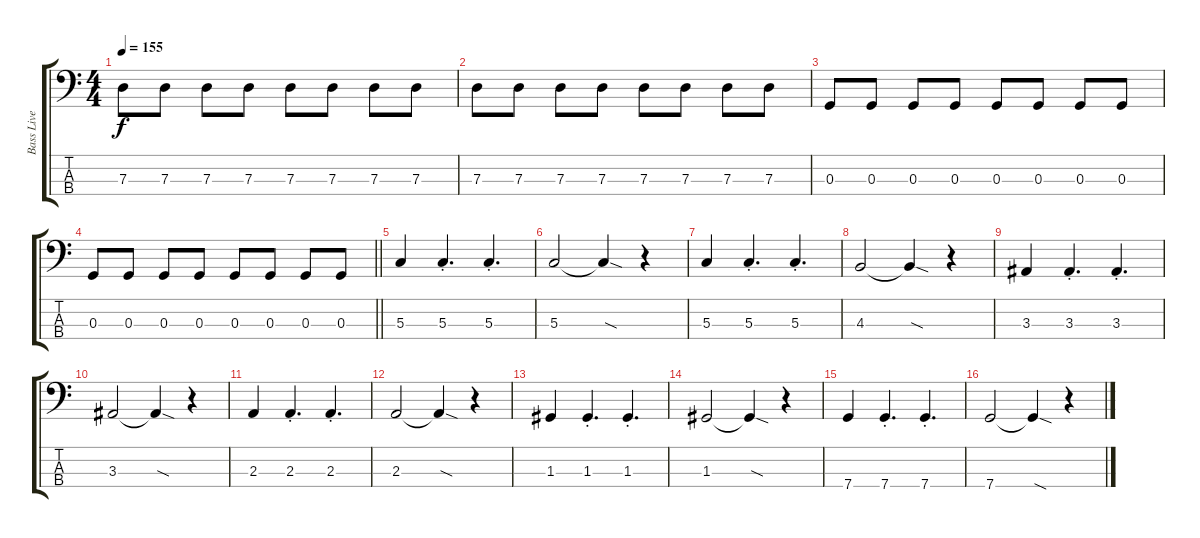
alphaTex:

\track ("Bass Live (-1 step version)" "Bass Live ") {mute instrument acousticguitarsteel}
\staff {score tabs}
\tuning (F2 C2 G1 C1) {hide}
\ts (4 4)
\tempo 155
\clef f4
\ks c
7.3.8{dy f} 7.3.8 7.3.8 7.3.8 7.3.8 7.3.8 7.3.8 7.3.8 |
7.3.8 7.3.8 7.3.8 7.3.8 7.3.8 7.3.8 7.3.8 7.3.8 |
0.3.8 0.3.8 0.3.8 0.3.8 0.3.8 0.3.8 0.3.8 0.3.8 |
\barLineRight lightlight
0.3.8 0.3.8 0.3.8 0.3.8 0.3.8 0.3.8 0.3.8 0.3.8 |
\section ("" "")
5.3.4 5.3{st}.4{d} 5.3{st}.4{d} |
5.3.2 5.3{sod t}.4 r.4 |
5.3.4 5.3{st}.4{d} 5.3{st}.4{d} |
4.3.2 4.3{sod t}.4 r.4 |
3.3.4 3.3{st}.4{d} 3.3{st}.4{d} |
3.3.2 3.3{sod t}.4 r.4 |
2.3.4 2.3{st}.4{d} 2.3{st}.4{d} |
2.3.2 2.3{sod t}.4 r.4 |
1.3.4 1.3{st}.4{d} 1.3{st}.4{d} |
1.3.2 1.3{sod t}.4 r.4 |
7.4.4 7.4{st}.4{d} 7.4{st}.4{d} |
7.4.2 7.4{sod t}.4 r.4
